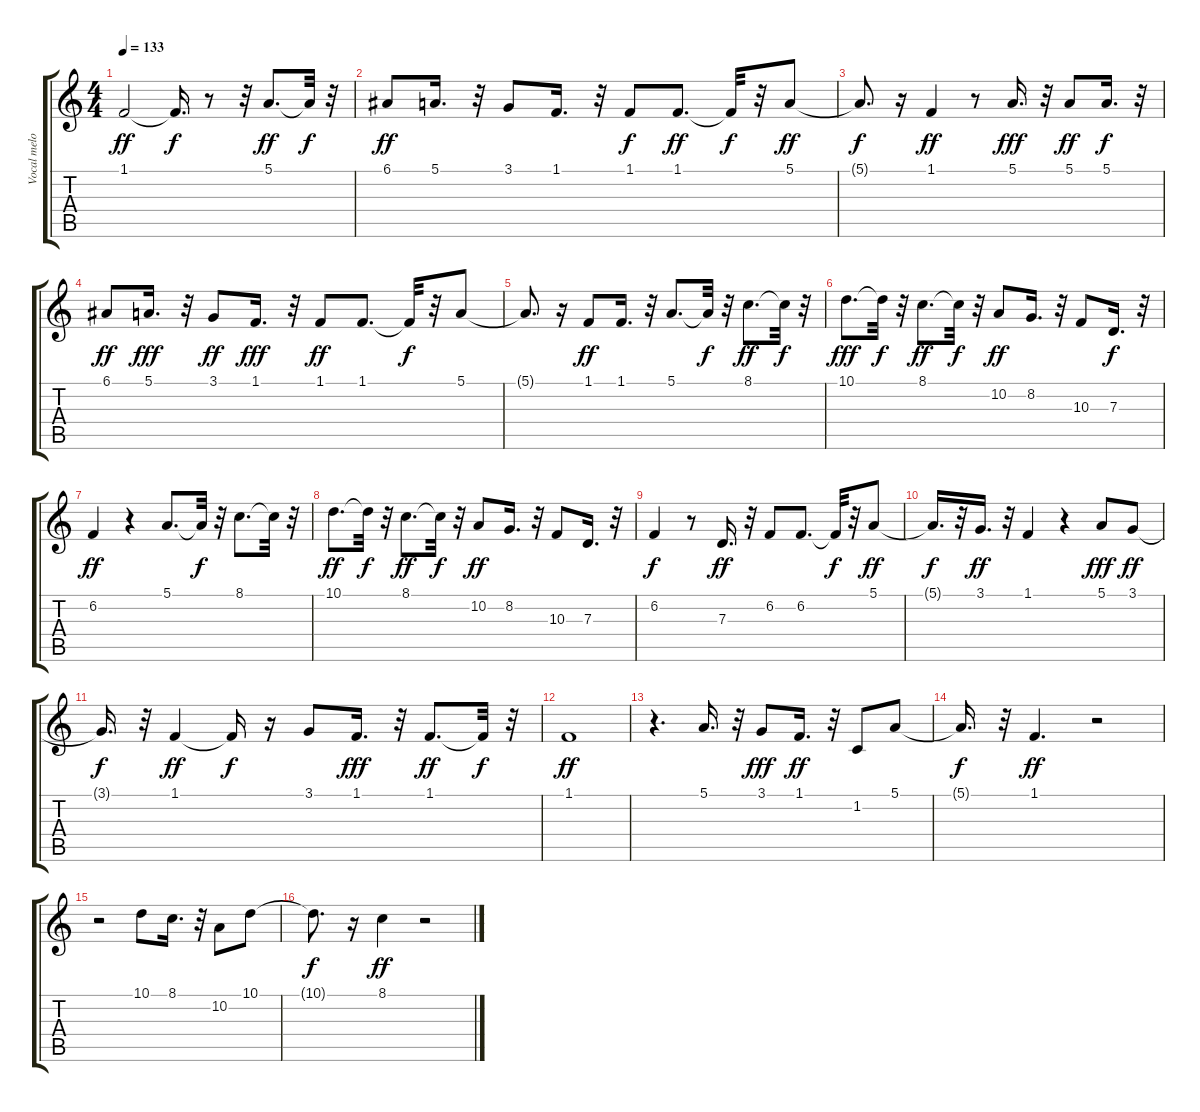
\track ("Vocal melody" "Vocal melo") {instrument flute}
\staff {score tabs}
\tuning (E4 B3 G3 D3 A2 E2) {hide}
\ts (4 4)
\tempo 133
\clef g2
\ks c
1.1.2{dy ff} 1.1{t}.16{d dy f} r.8 r.32 5.1.8{d dy ff} 5.1{t}.32{dy f} r.32 |
6.1.8{dy ff} 5.1.16{d} r.32 3.1.8 1.1.16{d} r.32 1.1.8{dy f} 1.1.8{d dy ff} 1.1{t}.32{dy f} r.32 5.1.8{dy ff} |
5.1{t}.8{d dy f} r.16 1.1.4{dy ff} r.8 5.1.16{d dy fff} r.32 5.1.8{dy ff} 5.1.16{d dy f} r.32 |
6.1.8{dy ff} 5.1.16{d dy fff} r.32 3.1.8{dy ff} 1.1.16{d dy fff} r.32 1.1.8{dy ff} 1.1.8{d} 1.1{t}.32{dy f} r.32 5.1.8 |
5.1{t}.8{d} r.16 1.1.8{dy ff} 1.1.16{d} r.32 5.1.8{d} 5.1{t}.32{dy f} r.32 8.1.8{d dy ff} 8.1{t}.32{dy f} r.32 |
10.1.8{d dy fff} 10.1{t}.32{dy f} r.32 8.1.8{d dy ff} 8.1{t}.32{dy f} r.32 10.2.8{dy ff} 8.2.16{d} r.32 10.3.8 7.3.16{d dy f} r.32 |
6.2.4{dy ff} r.4 5.1.8{d} 5.1{t}.32{dy f} r.32 8.1.8{d} 8.1{t}.32 r.32 |
10.1.8{d dy ff} 10.1{t}.32{dy f} r.32 8.1.8{d dy ff} 8.1{t}.32{dy f} r.32 10.2.8{dy ff} 8.2.16{d} r.32 10.3.8 7.3.16{d} r.32 |
6.2.4{dy f} r.8 7.3.16{d dy ff} r.32 6.2.8 6.2.8{d} 6.2{t}.32{dy f} r.32 5.1.8{dy ff} |
5.1{t}.16{d dy f} r.32 3.1.16{d dy ff} r.32 1.1.4 r.4 5.1.8{dy fff} 3.1.8{dy ff} |
3.1{t}.16{d dy f} r.32 1.1.4{dy ff} 1.1{t}.16{dy f} r.16 3.1.8 1.1.16{d dy fff} r.32 1.1.8{d dy ff} 1.1{t}.32{dy f} r.32 |
1.1.1{dy ff} |
r.4{d} 5.1.16{d} r.32 3.1.8{dy fff} 1.1.16{d dy ff} r.32 1.2.8 5.1.8 |
5.1{t}.16{d dy f} r.32 1.1.4{d dy ff} r.2 |
r.2 10.1.8 8.1.16{d} r.32 10.2.8 10.1.8 |
10.1{t}.8{d dy f} r.16 8.1.4{dy ff} r.2
